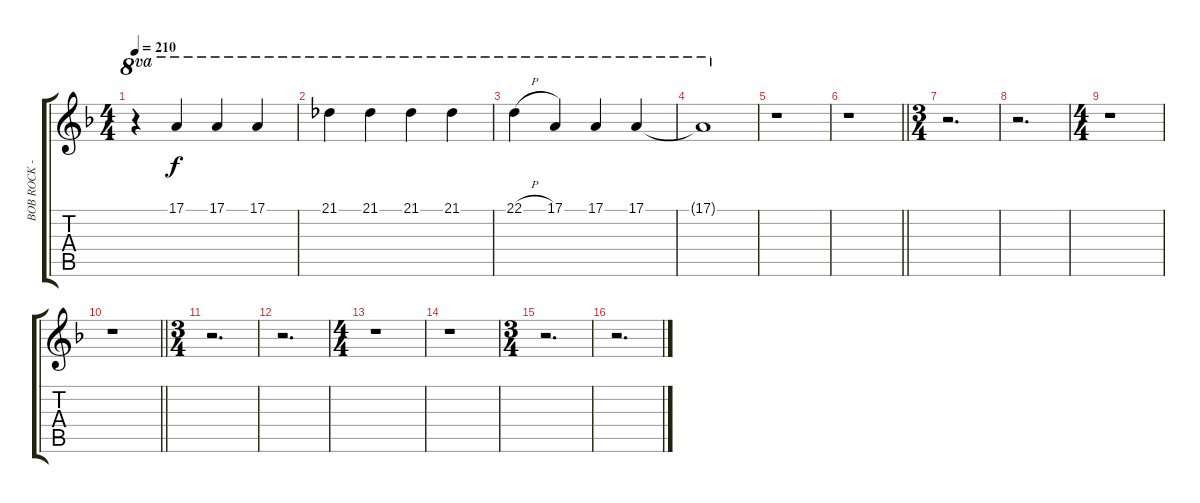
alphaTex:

\track ("BOB ROCK - VOCALS" "BOB ROCK -") {instrument violin}
\staff {score tabs}
\tuning (E4 B3 G3 D3 A2 E2) {hide}
\ts (4 4)
\tempo 210
\clef g2
\ks f
r.4{ot 8va dy f} 17.1.4{ot 8va} 17.1.4{ot 8va} 17.1.4{ot 8va} |
21.1.4{ot 8va} 21.1.4{ot 8va} 21.1.4{ot 8va} 21.1.4{ot 8va} |
22.1{h}.4{ot 8va} 17.1.4{ot 8va} 17.1.4{ot 8va} 17.1.4{ot 8va} |
17.1{t}.1{ot 8va} |
r.1 |
\barLineRight lightlight
r.1 |
\ts (3 4)
r.2{d} |
r.2{d} |
\ts (4 4)
r.1 |
\barLineRight lightlight
r.1 |
\ts (3 4)
r.2{d} |
r.2{d} |
\ts (4 4)
r.1 |
r.1 |
\ts (3 4)
r.2{d} |
r.2{d}
